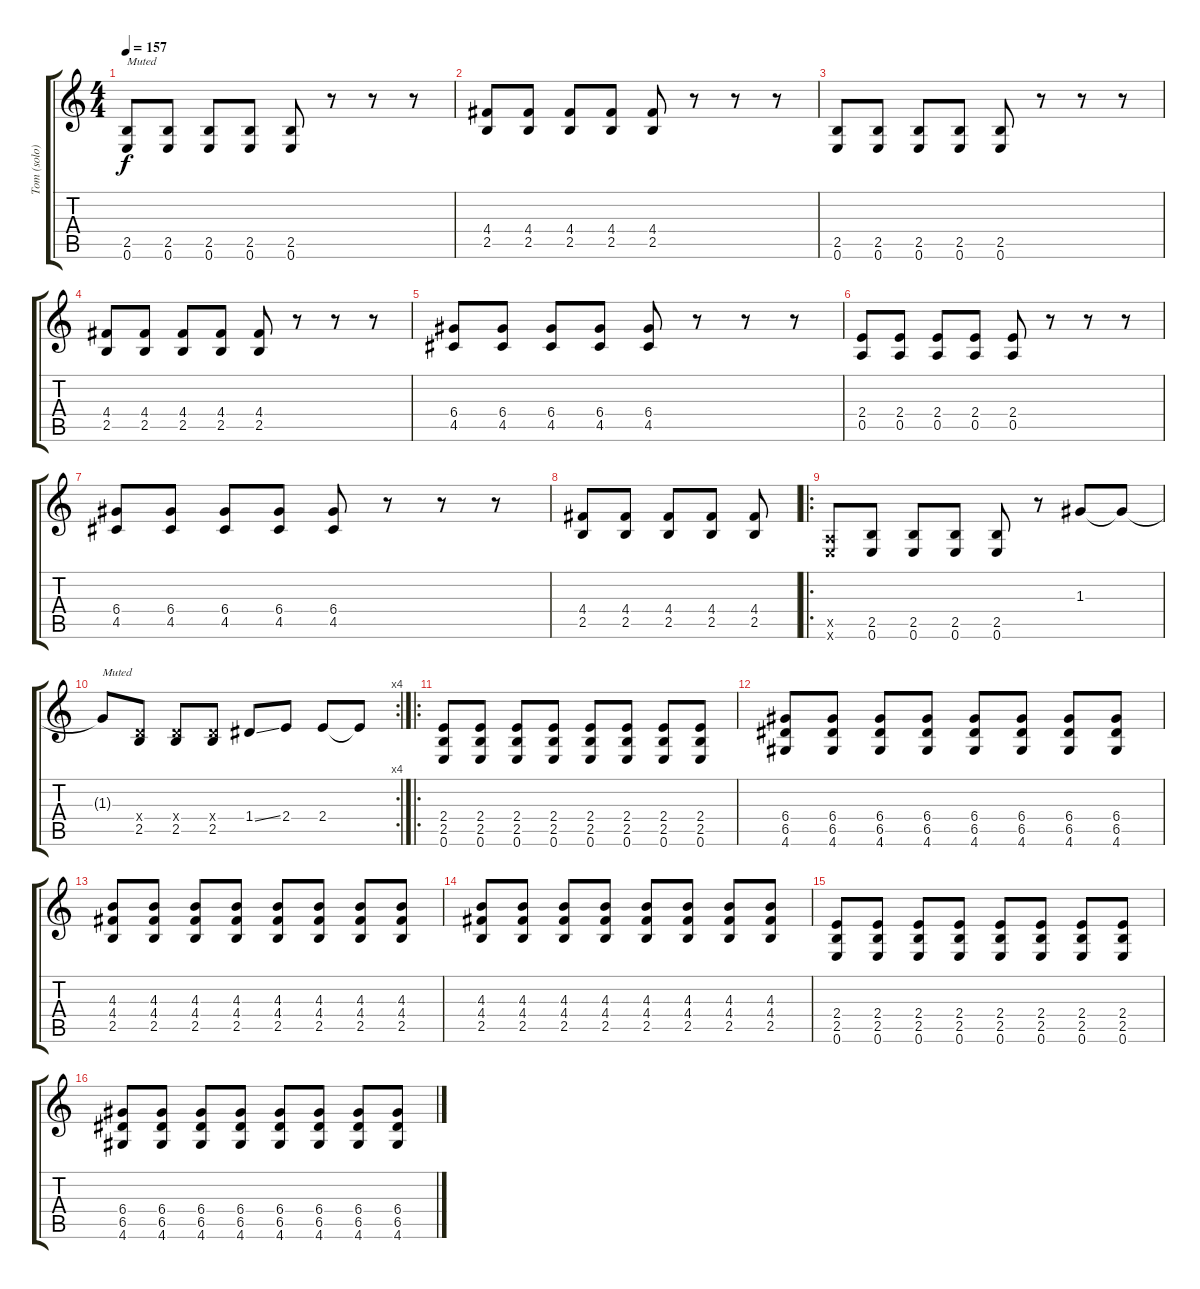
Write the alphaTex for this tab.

\track ("Tom (solo)" "Tom (solo)") {instrument distortionguitar}
\staff {score tabs}
\tuning (E4 B3 G3 D3 A2 E2) {hide}
\ts (4 4)
\tempo 157
\clef g2
\ks c
(2.5 0.6).8{txt "Muted" dy f volume 10 instrument distortionguitar} (2.5 0.6).8 (2.5 0.6).8 (2.5 0.6).8 (2.5 0.6).8 r.8 r.8 r.8 |
(4.4 2.5).8{volume 10} (4.4 2.5).8 (4.4 2.5).8 (4.4 2.5).8 (4.4 2.5).8 r.8 r.8 r.8 |
(2.5 0.6).8{volume 10} (2.5 0.6).8 (2.5 0.6).8 (2.5 0.6).8 (2.5 0.6).8 r.8 r.8 r.8 |
(4.4 2.5).8{volume 10} (4.4 2.5).8 (4.4 2.5).8 (4.4 2.5).8 (4.4 2.5).8 r.8 r.8 r.8 |
(6.4 4.5).8{volume 10} (6.4 4.5).8 (6.4 4.5).8 (6.4 4.5).8 (6.4 4.5).8 r.8 r.8 r.8 |
(2.4 0.5).8{volume 10} (2.4 0.5).8 (2.4 0.5).8 (2.4 0.5).8 (2.4 0.5).8 r.8 r.8 r.8 |
(6.4 4.5).8{volume 10} (6.4 4.5).8 (6.4 4.5).8 (6.4 4.5).8 (6.4 4.5).8 r.8 r.8 r.8 |
(4.4 2.5).8{volume 10} (4.4 2.5).8 (4.4 2.5).8 (4.4 2.5).8 (4.4 2.5).8 |
\ro
(0.5{x} 0.6{x}).8{volume 13 instrument distortionguitar} (2.5 0.6).8 (2.5 0.6).8 (2.5 0.6).8 (2.5 0.6).8 r.8 1.3.8{volume 16} 1.3{t}.8 |
\rc 4
1.3{t}.8{txt "Muted"} (0.4{x} 2.5).8{volume 10} (0.4{x} 2.5).8 (0.4{x} 2.5).8 1.4{ss}.8{volume 16} 2.4.8 2.4.8 2.4{t}.8 |
\ro
(2.4 2.5 0.6).8{volume 14 instrument distortionguitar} (2.4 2.5 0.6).8 (2.4 2.5 0.6).8 (2.4 2.5 0.6).8 (2.4 2.5 0.6).8 (2.4 2.5 0.6).8 (2.4 2.5 0.6).8 (2.4 2.5 0.6).8 |
(6.4 6.5 4.6).8 (6.4 6.5 4.6).8 (6.4 6.5 4.6).8 (6.4 6.5 4.6).8 (6.4 6.5 4.6).8 (6.4 6.5 4.6).8 (6.4 6.5 4.6).8 (6.4 6.5 4.6).8 |
(4.3 4.4 2.5).8 (4.3 4.4 2.5).8 (4.3 4.4 2.5).8 (4.3 4.4 2.5).8 (4.3 4.4 2.5).8 (4.3 4.4 2.5).8 (4.3 4.4 2.5).8 (4.3 4.4 2.5).8 |
(4.3 4.4 2.5).8 (4.3 4.4 2.5).8 (4.3 4.4 2.5).8 (4.3 4.4 2.5).8 (4.3 4.4 2.5).8 (4.3 4.4 2.5).8 (4.3 4.4 2.5).8 (4.3 4.4 2.5).8 |
(2.4 2.5 0.6).8 (2.4 2.5 0.6).8 (2.4 2.5 0.6).8 (2.4 2.5 0.6).8 (2.4 2.5 0.6).8 (2.4 2.5 0.6).8 (2.4 2.5 0.6).8 (2.4 2.5 0.6).8 |
(6.4 6.5 4.6).8 (6.4 6.5 4.6).8 (6.4 6.5 4.6).8 (6.4 6.5 4.6).8 (6.4 6.5 4.6).8 (6.4 6.5 4.6).8 (6.4 6.5 4.6).8 (6.4 6.5 4.6).8
